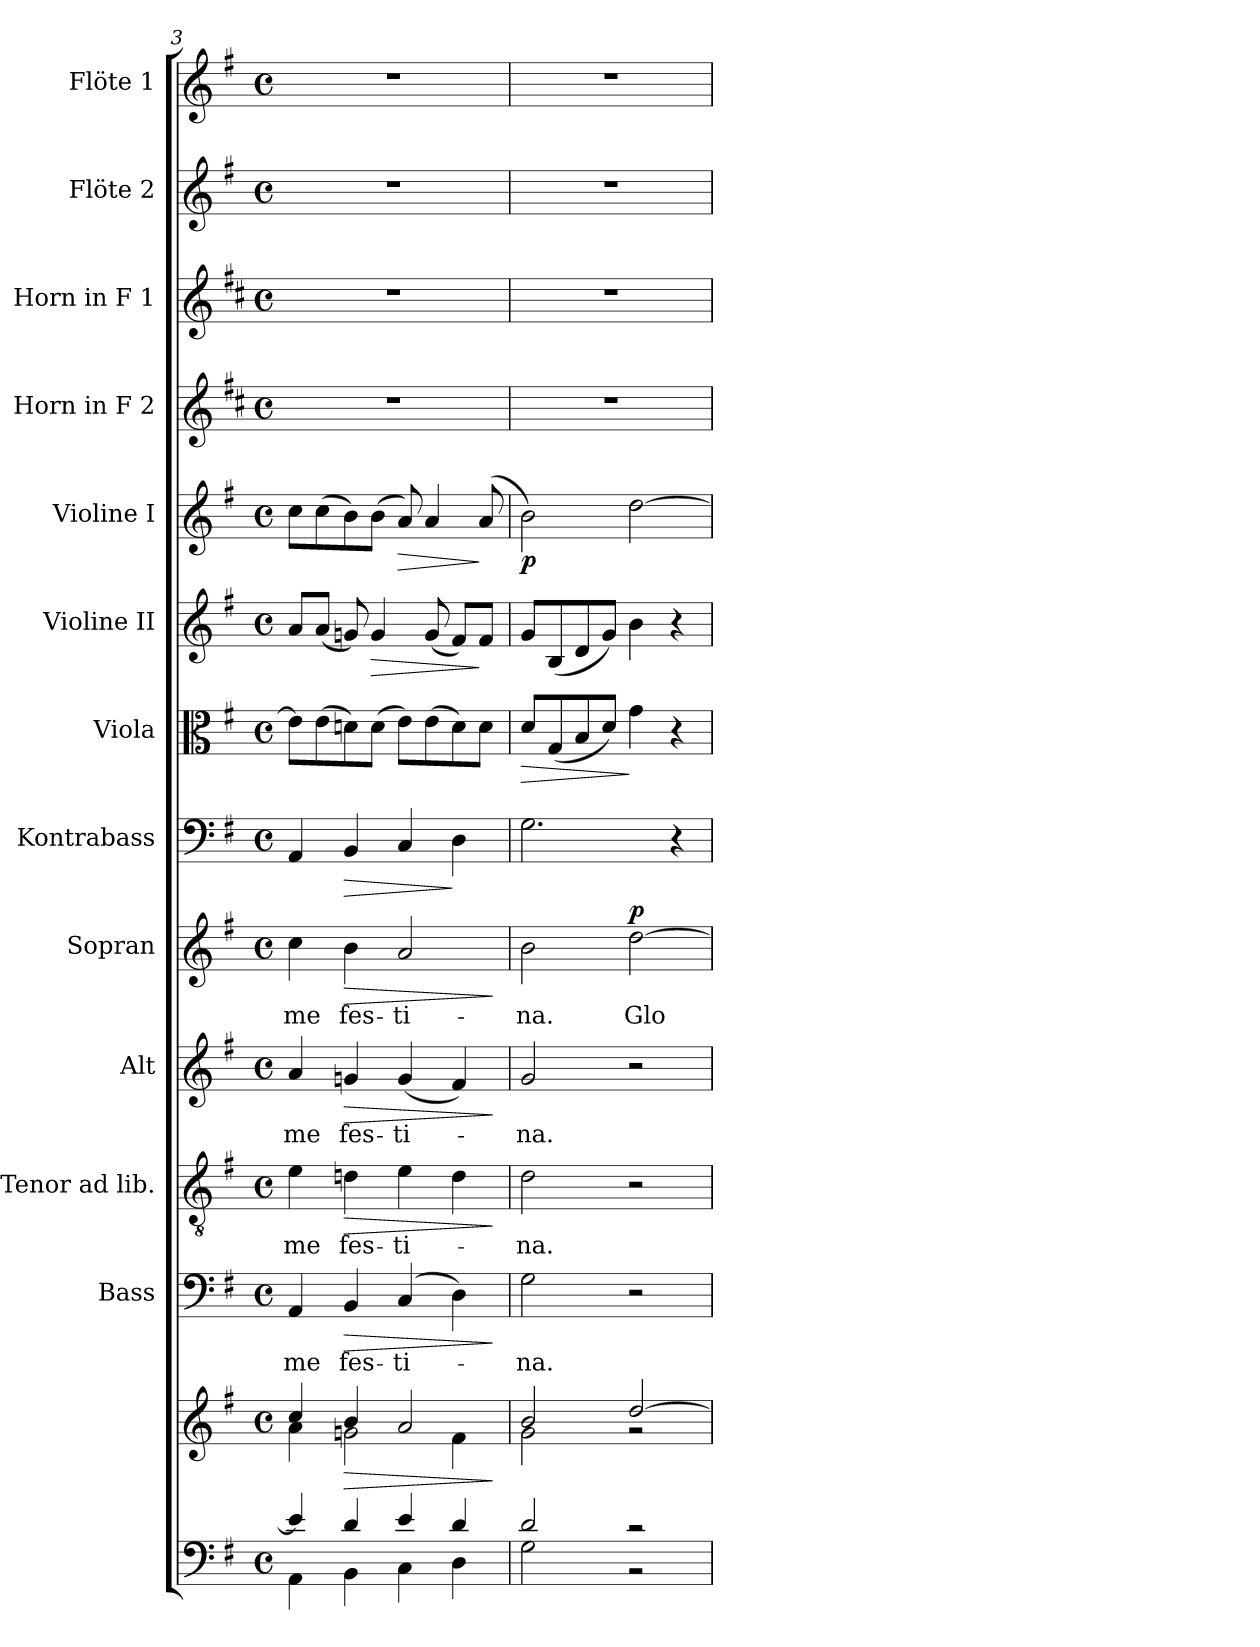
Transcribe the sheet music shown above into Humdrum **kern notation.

**kern	**kern	**dynam	**kern	**text	**dynam	**kern	**text	**dynam	**kern	**text	**dynam	**kern	**text	**dynam	**kern	**dynam	**kern	**dynam	**kern	**dynam	**kern	**dynam	**kern	**kern	**kern	**kern
*part13	*part13	*part13	*part12	*part12	*part12	*part11	*part11	*part11	*part10	*part10	*part10	*part9	*part9	*part9	*part8	*part8	*part7	*part7	*part6	*part6	*part5	*part5	*part4	*part3	*part2	*part1
*staff14	*staff13	*staff13/14	*staff12	*staff12	*staff12	*staff11	*staff11	*staff11	*staff10	*staff10	*staff10	*staff9	*staff9	*staff9	*staff8	*staff8	*staff7	*staff7	*staff6	*staff6	*staff5	*staff5	*staff4	*staff3	*staff2	*staff1
*	*	*	*I"Bass	*	*	*I"Tenor ad lib.	*	*	*I"Alt	*	*	*I"Sopran	*	*	*I"Kontrabass	*	*I"Viola	*	*I"Violine II	*	*I"Violine I	*	*I"Horn in F 2	*I"Horn in F 1	*I"Flöte 2	*I"Flöte 1
*	*	*	*I'B.	*	*	*I'T.	*	*	*I'A.	*	*	*I'S.	*	*	*I'Kb.	*	*I'Vla.	*	*I'Vl. II	*	*I'Vl. I	*	*	*	*I'Fl. 2	*I'Fl. 1
*clefF4	*clefG2	*	*clefF4	*	*	*clefGv2	*	*	*clefG2	*	*	*clefG2	*	*	*clefF4	*	*clefC3	*	*clefG2	*	*clefG2	*	*clefG2	*clefG2	*clefG2	*clefG2
*	*	*	*	*	*	*	*	*	*	*	*	*	*	*	*ITrd7c12	*	*	*	*	*	*	*	*ITrd4c7	*ITrd4c7	*	*
*k[f#]	*k[f#]	*	*k[f#]	*	*	*k[f#]	*	*	*k[f#]	*	*	*k[f#]	*	*	*k[f#]	*	*k[f#]	*	*k[f#]	*	*k[f#]	*	*k[f#]	*k[f#]	*k[f#]	*k[f#]
*G:	*G:	*	*G:	*	*	*G:	*	*	*G:	*	*	*G:	*	*	*G:	*	*G:	*	*G:	*	*G:	*	*G:	*G:	*G:	*G:
*M4/4	*M4/4	*	*M4/4	*	*	*M4/4	*	*	*M4/4	*	*	*M4/4	*	*	*M4/4	*	*M4/4	*	*M4/4	*	*M4/4	*	*M4/4	*M4/4	*M4/4	*M4/4
*met(c)	*met(c)	*	*met(c)	*	*	*met(c)	*	*	*met(c)	*	*	*met(c)	*	*	*met(c)	*	*met(c)	*	*met(c)	*	*met(c)	*	*met(c)	*met(c)	*met(c)	*met(c)
=3	=3	=3	=3	=3	=3	=3	=3	=3	=3	=3	=3	=3	=3	=3	=3	=3	=3	=3	=3	=3	=3	=3	=3	=3	=3	=3
*^	*^	*	*	*	*	*	*	*	*	*	*	*	*	*	*	*	*	*	*	*	*	*	*	*	*	*
!	!	!	!	!	!	!LO:LY:b	!	!	!LO:LY:b	!	!	!LO:LY:b	!	!	!LO:LY:b	!	!	!	!	!	!	!	!	!	!	!	!	!
4e/]	4AA\	4cc/	4a\	.	4AA/	me	.	4e\	me	.	4a/	me	.	4cc\	me	.	4AAA/	.	8e\L]	.	8a/L	.	8cc\L	.	1r	1r	1r	1r
.	.	.	.	.	.	.	.	.	.	.	.	.	.	.	.	.	.	.	(>8e\	.	(<8a/J	.	(>8cc\	.	.	.	.	.
!	!	!	!	!LO:HP:b	!	!LO:LY:b	!LO:HP:b	!	!LO:LY:b	!LO:HP:b	!	!LO:LY:b	!LO:HP:b	!	!LO:LY:b	!LO:HP:b	!	!LO:HP:b	!	!	!	!	!	!	!	!	!	!
4d/	4BB\	4b/	2gn\	>	4BB/	fes-	>	4dn\	fes-	>	4gn/	fes-	>	4b\	fes-	>	4BBB/	>	8dn\)	.	8gn/)	.	8b\)	.	.	.	.	.
!	!	!	!	!	!	!	!	!	!	!	!	!	!	!	!	!	!	!	!	!	!	!LO:HP:b	!	!	!	!	!	!
.	.	.	.	.	.	.	.	.	.	.	.	.	.	.	.	.	.	.	(>8d\J	.	4g/	>	(>8b\J	.	.	.	.	.
!	!	!	!	!	!	!LO:LY:b	!	!	!LO:LY:b	!	!	!LO:LY:b	!	!	!LO:LY:b	!	!	!	!	!	!	!	!	!LO:HP:b	!	!	!	!
4e/	4C\	2a/	.	.	(4C/	-ti-	.	4e\	-ti-	.	(<4g/	-ti-	.	2a/	-ti-	.	4CC/	.	8e\L)	.	.	.	8a/)	>	.	.	.	.
.	.	.	.	.	.	.	.	.	.	.	.	.	.	.	.	.	.	.	(>8e\	.	(<8g/	.	4a/	.	.	.	.	.
4d/	4D\	.	4f#\	.	4D\)	.	.	4d\	.	.	4f#/)	.	.	.	.	.	4DD\	]	8d\)	.	8f#/L)	.	.	.	.	.	.	.
.	.	.	.	.	.	.	.	.	.	.	.	.	.	.	.	.	.	.	8d\J	.	8f#/J	]	(8a/	]	.	.	.	.
*v	*v	*	*	*	*	*	*	*	*	*	*	*	*	*	*	*	*	*	*	*	*	*	*	*	*	*	*	*
*	*v	*v	*	*	*	*	*	*	*	*	*	*	*	*	*	*	*	*	*	*	*	*	*	*	*	*	*
.	.	]	.	.	]	.	.	]	.	.	]	.	.	]	.	.	.	.	.	.	.	.	.	.	.	.
=4	=4	=4	=4	=4	=4	=4	=4	=4	=4	=4	=4	=4	=4	=4	=4	=4	=4	=4	=4	=4	=4	=4	=4	=4	=4	=4
*^	*^	*	*	*	*	*	*	*	*	*	*	*	*	*	*	*	*	*	*	*	*	*	*	*	*	*
!	!	!	!	!	!	!LO:LY:b	!	!	!LO:LY:b	!	!	!LO:LY:b	!	!	!LO:LY:b	!	!	!	!	!LO:HP:b	!	!	!	!LO:DY:b	!	!	!	!
2d/	2G\	2b/	2g\	.	2G\	-na.	.	2d\	-na.	.	2g/	-na.	.	2b\	-na.	.	2.GG\	.	8d/L	>	8g/L	.	2b\)	p	1r	1r	1r	1r
.	.	.	.	.	.	.	.	.	.	.	.	.	.	.	.	.	.	.	(<8G/	.	(<8B/	.	.	.	.	.	.	.
.	.	.	.	.	.	.	.	.	.	.	.	.	.	.	.	.	.	.	8B/	.	8d/	.	.	.	.	.	.	.
.	.	.	.	.	.	.	.	.	.	.	.	.	.	.	.	.	.	.	8d/J)	.	8g/J)	.	.	.	.	.	.	.
!	!	!	!	!	!	!	!	!	!	!	!	!	!	!	!LO:LY:b	!LO:DY:a	!	!	!	!	!	!	!	!	!	!	!	!
2r	2r	[>2dd/	2rg	.	2r	.	.	2r	.	.	2r	.	.	[2dd\	Glo-	p	.	.	4g\	]	4b\	.	[2dd\	.	.	.	.	.
.	.	.	.	.	.	.	.	.	.	.	.	.	.	.	.	.	4r	.	4r	.	4r	.	.	.	.	.	.	.
*v	*v	*	*	*	*	*	*	*	*	*	*	*	*	*	*	*	*	*	*	*	*	*	*	*	*	*	*	*
*	*v	*v	*	*	*	*	*	*	*	*	*	*	*	*	*	*	*	*	*	*	*	*	*	*	*	*	*
=	=	=	=	=	=	=	=	=	=	=	=	=	=	=	=	=	=	=	=	=	=	=	=	=	=	=
*-	*-	*-	*-	*-	*-	*-	*-	*-	*-	*-	*-	*-	*-	*-	*-	*-	*-	*-	*-	*-	*-	*-	*-	*-	*-	*-
